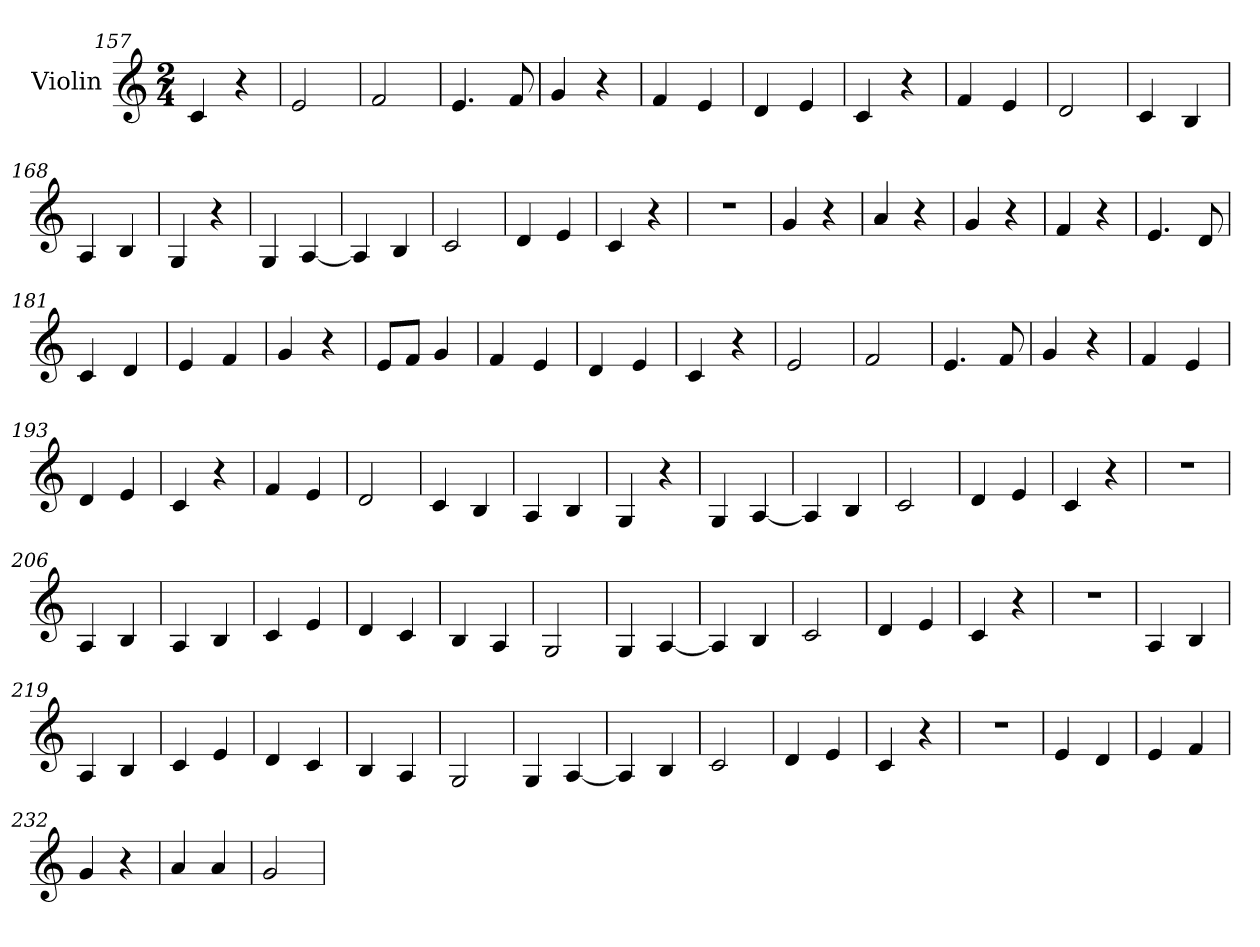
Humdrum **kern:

**kern
*part1
*staff1
*I"Violin
*clefG2
*k[]
*M2/4
=157
4c/
4r
=158
2e/
=159
2f/
=160
4.e/
8f/
!!LO:LB:g=z
=161
4g/
4r
=162
4f/
4e/
=163
4d/
4e/
=164
4c/
4r
=165
4f/
4e/
=166
2d/
=167
4c/
4B/
=168
4A/
4B/
=169
4G/
4r
=170
4G/
[4A/
=171
4A/]
4B/
!!LO:LB:g=z
=172
2c/
=173
4d/
4e/
=174
4c/
4r
=175
2r
=176
4g/
4r
=177
4a/
4r
=178
4g/
4r
=179
4f/
4r
=180
4.e/
8d/
=181
4c/
4d/
=182
4e/
4f/
!!LO:PB:g=z
=183
4g/
4r
=184
8e/L
8f/J
4g/
=185
4f/
4e/
=186
4d/
4e/
=187
4c/
4r
=188
2e/
=189
2f/
=190
4.e/
8f/
=191
4g/
4r
=192
4f/
4e/
=193
4d/
4e/
!!LO:LB:g=z
=194
4c/
4r
=195
4f/
4e/
=196
2d/
=197
4c/
4B/
=198
4A/
4B/
=199
4G/
4r
=200
4G/
[4A/
=201
4A/]
4B/
=202
2c/
=203
4d/
4e/
=204
4c/
4r
!!LO:LB:g=z
=205
2r
=206
4A/
4B/
=207
4A/
4B/
=208
4c/
4e/
=209
4d/
4c/
=210
4B/
4A/
=211
2G/
=212
4G/
[4A/
=213
4A/]
4B/
=214
2c/
!!LO:LB:g=z
=215
4d/
4e/
=216
4c/
4r
=217
2r
=218
4A/
4B/
=219
4A/
4B/
=220
4c/
4e/
=221
4d/
4c/
=222
4B/
4A/
=223
2G/
=224
4G/
[4A/
=225
4A/]
4B/
!!LO:LB:g=z
=226
2c/
=227
4d/
4e/
=228
4c/
4r
=229
2r
=230
4e/
4d/
=231
4e/
4f/
=232
4g/
4r
=233
4a/
4a/
=234
2g/
=
*-
